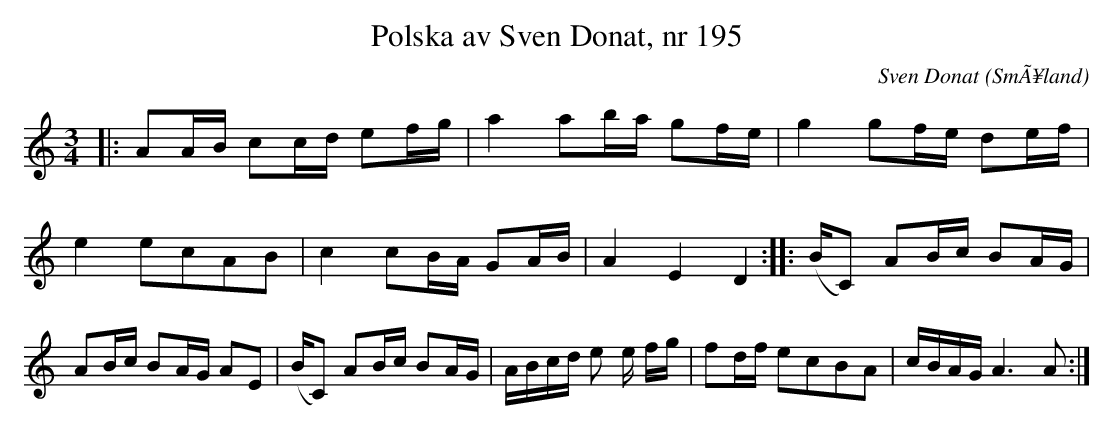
X:1
T:Polska av Sven Donat, nr 195
T:
C:Sven Donat
O:SmÃ¥land
M:3/4
L:1/16
K:C
|:A2AB c2cd e2fg | a4 a2ba g2fe | g4 g2fe d2ef |e4 e2c2A2B2 | c4 c2BA G2AB | A4 E4 D4 :| |: (BC2) A2Bc B2AG | A2Bc B2AG A2E2 | (BC2) A2Bc B2AG | ABcd e2 e fg 2 | f2df e2c2B2A2 | cBAG A6 A2 :|
